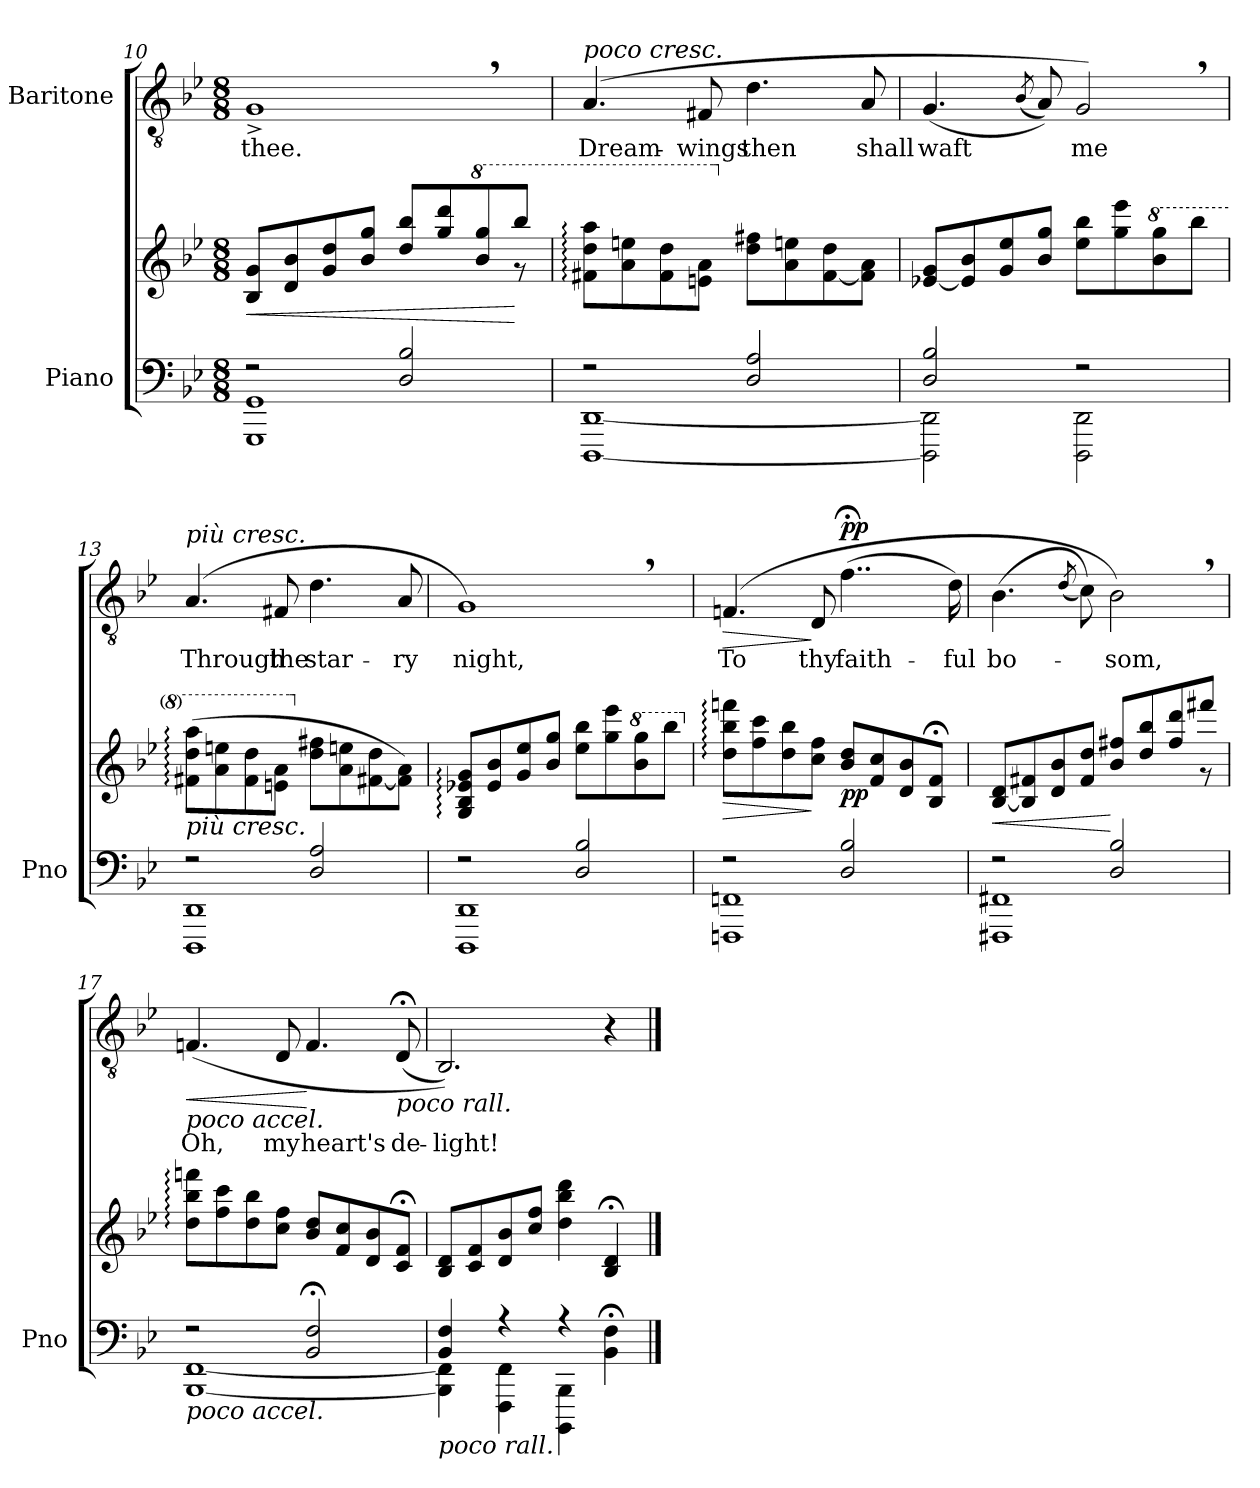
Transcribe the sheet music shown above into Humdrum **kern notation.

**kern	**kern	**dynam	**kern	**text	**dynam
*part2	*part2	*part2	*part1	*part1	*part1
*staff3	*staff2	*staff2/3	*staff1	*staff1	*staff1
*I"Piano	*	*	*I"Baritone	*	*
*I'Pno	*	*	*	*	*
!!LO:LB:g=z
*clefF4	*clefG2	*	*clefGv2	*	*
*k[b-e-]	*k[b-e-]	*	*k[b-e-]	*	*
*M8/8	*M8/8	*	*M8/8	*	*
=10	=10	=10	=10	=10	=10
*^	*	*	*	*	*
!	!	!	!	!LO:TX:a:color=#FFFFFF:t=.	!	!
!	!	!	!LO:HP:b	!	!LO:LY:b	!
*	*	*^	*	*	*	*
2r	(1GGG 1GG	8B-/ 8g/L	2ryy	<	1G^>,	thee.	.
.	.	8d/ 8b-/	.	.	.	.	.
.	.	8g/ 8dd/	.	.	.	.	.
.	.	8b-/ 8gg/J	.	.	.	.	.
2D/ 2B-/	.	8dd/ 8bb-/L	4.ryy	.	.	.	.
.	.	8gg/ 8ddd/	.	.	.	.	.
*	*	*8va	*	*	*	*	*
.	.	8bb-/ 8ggg/	.	.	.	.	.
.	.	8bbb-/J	8r	[	.	.	.
=11	=11	=11	=11	=11	=11	=11	=11
!	!	!	!	!	!LO:TX:a:i:t=poco cresc.	!	!
!	!	!LO:TX:b:i:t=poco cresc.	!	!	!	!	!
!	!	!	!	!	!	!LO:LY:b	!
*	*	*v	*v	*	*	*	*
2r	(>[1DDD [1DD	8ff#X\:: 8ddd\:: 8aaa\::L	.	(4.A/	Dream-	.
.	.	8aa\ 8eeen\	.	.	.	.
.	.	8ff#\ 8ddd\	.	.	.	.
!	!	!	!	!	!LO:LY:b	!
.	.	8een\ 8aa\J	.	8F#X/	-wings	.
*	*	*X8va	*	*	*	*
!	!	!	!	!	!LO:LY:b	!
2D/ 2A/	.	8dd\ 8ff#X\L	.	4.d\	then	.
.	.	8a\ 8een\	.	.	.	.
.	.	[8f#\ 8dd\	.	.	.	.
!	!	!	!	!	!LO:LY:b	!
.	.	8f#\] 8a\J)	.	8A/	shall	.
!!LO:PB:g=z
=12	=12	=12	=12	=12	=12	=12
!	!	!	!	!LO:TX:a:color=#FFFFFF:t=.	!	!
!	!	!	!	!	!LO:LY:b	!
2D/ 2B-/	2DDD\] 2DD\]	[8e-X/ 8g/L	.	(4.G/	waft	.
.	.	8e-/] 8b-/	.	.	.	.
.	.	8g/ 8ee-/	.	.	.	.
.	.	.	.	(8qB-/	.	.
.	.	8b-/ 8gg/J	.	8A/))	.	.
!	!	!	!	!	!LO:LY:b	!
2r	2DDD\ 2DD\	8ee-\ 8bb-\L	.	2G,/)	me	.
.	.	8gg\ 8eee-\	.	.	.	.
*	*	*8va	*	*	*	*
.	.	8bb-\ 8ggg\	.	.	.	.
.	.	8bbb-\J)	.	.	.	.
=13	=13	=13	=13	=13	=13	=13
!	!	!	!	!LO:TX:a:i:t=più cresc.	!	!
!	!	!LO:TX:b:i:t=più cresc.	!	!	!	!
!	!	!	!	!	!LO:LY:b	!
2r	(1DDD 1DD	(8ff#X\:: 8ddd\:: 8aaa\::L	.	(4.A/	Through	.
.	.	8aa\ 8eeen\	.	.	.	.
.	.	8ff#\ 8ddd\	.	.	.	.
!	!	!	!	!	!LO:LY:b	!
.	.	8een\ 8aa\J	.	8F#X/	the	.
*	*	*X8va	*	*	*	*
!	!	!	!	!	!LO:LY:b	!
2D/ 2A/	.	8dd\ 8ff#X\L	.	4.d\	star-	.
.	.	8a\ 8een\	.	.	.	.
.	.	[8f#X\ 8dd\	.	.	.	.
!	!	!	!	!	!LO:LY:b	!
.	.	8f#\] 8a\J)	.	8A/	-ry	.
=14	=14	=14	=14	=14	=14	=14
!	!	!	!	!	!LO:LY:b	!
2r	1DDD 1DD	8G/:: 8B-/:: 8e-X/:: 8g/::L	.	1G,)	night,	.
.	.	8e-/ 8b-/	.	.	.	.
.	.	8g/ 8ee-/	.	.	.	.
.	.	8b-/ 8gg/J	.	.	.	.
2D/ 2B-/	.	8ee-\ 8bb-\L	.	.	.	.
.	.	8gg\ 8eee-\	.	.	.	.
*	*	*8va	*	*	*	*
.	.	8bb-\ 8ggg\	.	.	.	.
.	.	8bbb-\J)	.	.	.	.
!!LO:LB:g=z
=15	=15	=15	=15	=15	=15	=15
*	*	*X8va	*	*	*	*
!	!	!	!	!LO:TX:a:color=#FFFFFF:t=.	!	!
!	!	!	!LO:HP:b	!	!LO:LY:b	!LO:HP:b
2r	1FFFn 1FFn	8dd\:: 8bb-\:: 8fffn\::L	>	(4.Fn/	To	>
.	.	8ff\ 8ccc\	.	.	.	.
.	.	8dd\ 8bb-\	.	.	.	.
!	!	!	!	!	!LO:LY:b	!
.	.	8cc\ 8ff\J	]	8D/	thy	]
!	!	!	!LO:DY:b	!	!LO:LY:b	!LO:DY:a
2D/ 2B-/	.	8b-/ 8dd/L	pp	(4..f;<\	faith-	pp
.	.	8f/ 8cc/	.	.	.	.
.	.	8d/ 8b-/	.	.	.	.
.	.	8B-/;< 8f/;<J	.	.	.	.
!	!	!	!	!	!LO:LY:b	!
.	.	.	.	16d\)	-ful	.
=16	=16	=16	=16	=16	=16	=16
!	!	!	!LO:HP:b	!	!LO:LY:b	!
*	*	*^	*	*	*	*
2r	1FFF#X 1FF#X	[8B-/ 8d/L	2ryy	<	(4.B-\	bo-	.
.	.	8B-/] 8f#X/	.	.	.	.	.
.	.	8d/ 8b-/	.	.	.	.	.
.	.	.	.	.	(8qd/	.	.
.	.	8f#/ 8dd/J	.	.	8c\))	.	.
!	!	!	!	!	!	!LO:LY:b	!
2D/ 2B-/	.	8b-/ 8ff#X/L	4ryy	[	2B-,\)	-som,	.
.	.	8dd/ 8bb-/	.	.	.	.	.
.	.	8ff#/ 8ddd/	8ryy	.	.	.	.
.	.	8fff#X/J	8r	.	.	.	.
!!LO:LB:g=z
=17	=17	=17	=17	=17	=17	=17	=17
!	!	!	!	!	!LO:TX:a:color=#FFFFFF:t=.	!	!
!	!	!	!	!	!LO:TX:b:i:t=poco accel.	!	!
!LO:TX:b:i:t=poco accel.	!	!	!	!	!	!	!
!	!	!	!	!	!	!LO:LY:b	!LO:HP:b
*	*	*v	*v	*	*	*	*
2r	[<1BBB- [<1FF	8dd\:: 8bb-\:: 8fffn\::L	.	(>4.Fn/	Oh,	<
.	.	8ff\ 8ccc\	.	.	.	.
.	.	8dd\ 8bb-\	.	.	.	.
!	!	!	!	!	!LO:LY:b	!
.	.	8cc\ 8ff\J	.	8D/	my	.
!	!	!	!	!	!LO:LY:b	!
2BB-/;< 2F/;<	.	8b-/ 8dd/L	.	4.F/	heart's	[
.	.	8f/ 8cc/	.	.	.	.
.	.	8d/ 8b-/	.	.	.	.
!	!	!	!	!LO:TX:b:i:t=poco rall.	!	!
!	!	!	!	!	!LO:LY:b	!
.	.	8c/;< 8f/;<J	.	(8D;</	de-	.
=18	=18	=18	=18	=18	=18	=18
!LO:TX:b:i:t=poco rall.	!	!	!	!	!	!
!	!	!	!	!	!LO:LY:b	!
4BB-/ 4F/	4BBB-\] 4FF\]	8B-/ 8d/L	.	2.BB-/))	-light!	.
.	.	8c/ 8f/	.	.	.	.
4r	4FFF\ 4FF\	8d/ 8b-/	.	.	.	.
.	.	8cc/ 8ff/J	.	.	.	.
4r	4BBBB-\ 4BBB-\	4dd\ 4bb-\ 4ddd\	.	.	.	.
4BB-\;< 4F\;<	4ryy	4B-/;< 4d/;<	.	4r	.	.
*v	*v	*	*	*	*	*
==	==	==	==	==	==
*-	*-	*-	*-	*-	*-
